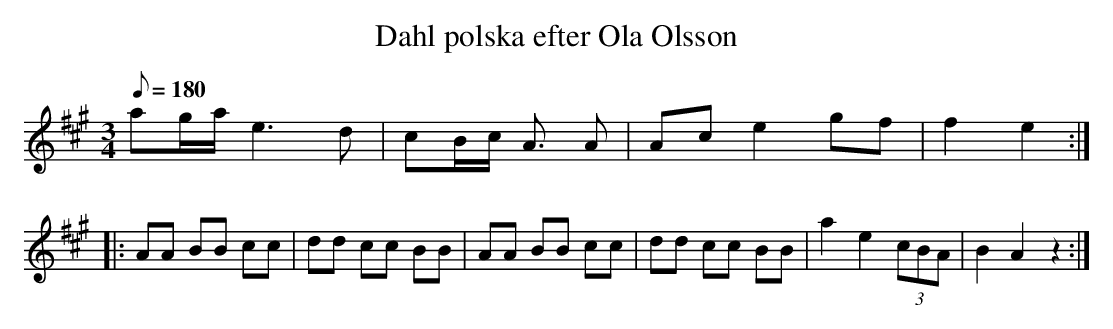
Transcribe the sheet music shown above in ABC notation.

X:1
T:Dahl polska efter Ola Olsson
M:3/4
L:1/8
K:A
Q:180
ag/2a/2 e3 d | cB/2c/2 A3/2 A | Ac e2 gf | f2 e2 :|
|: AA BB cc | dd cc BB | AA BB cc | dd cc BB | a2 e2 (3cBA | B2 A2 z2 :|
